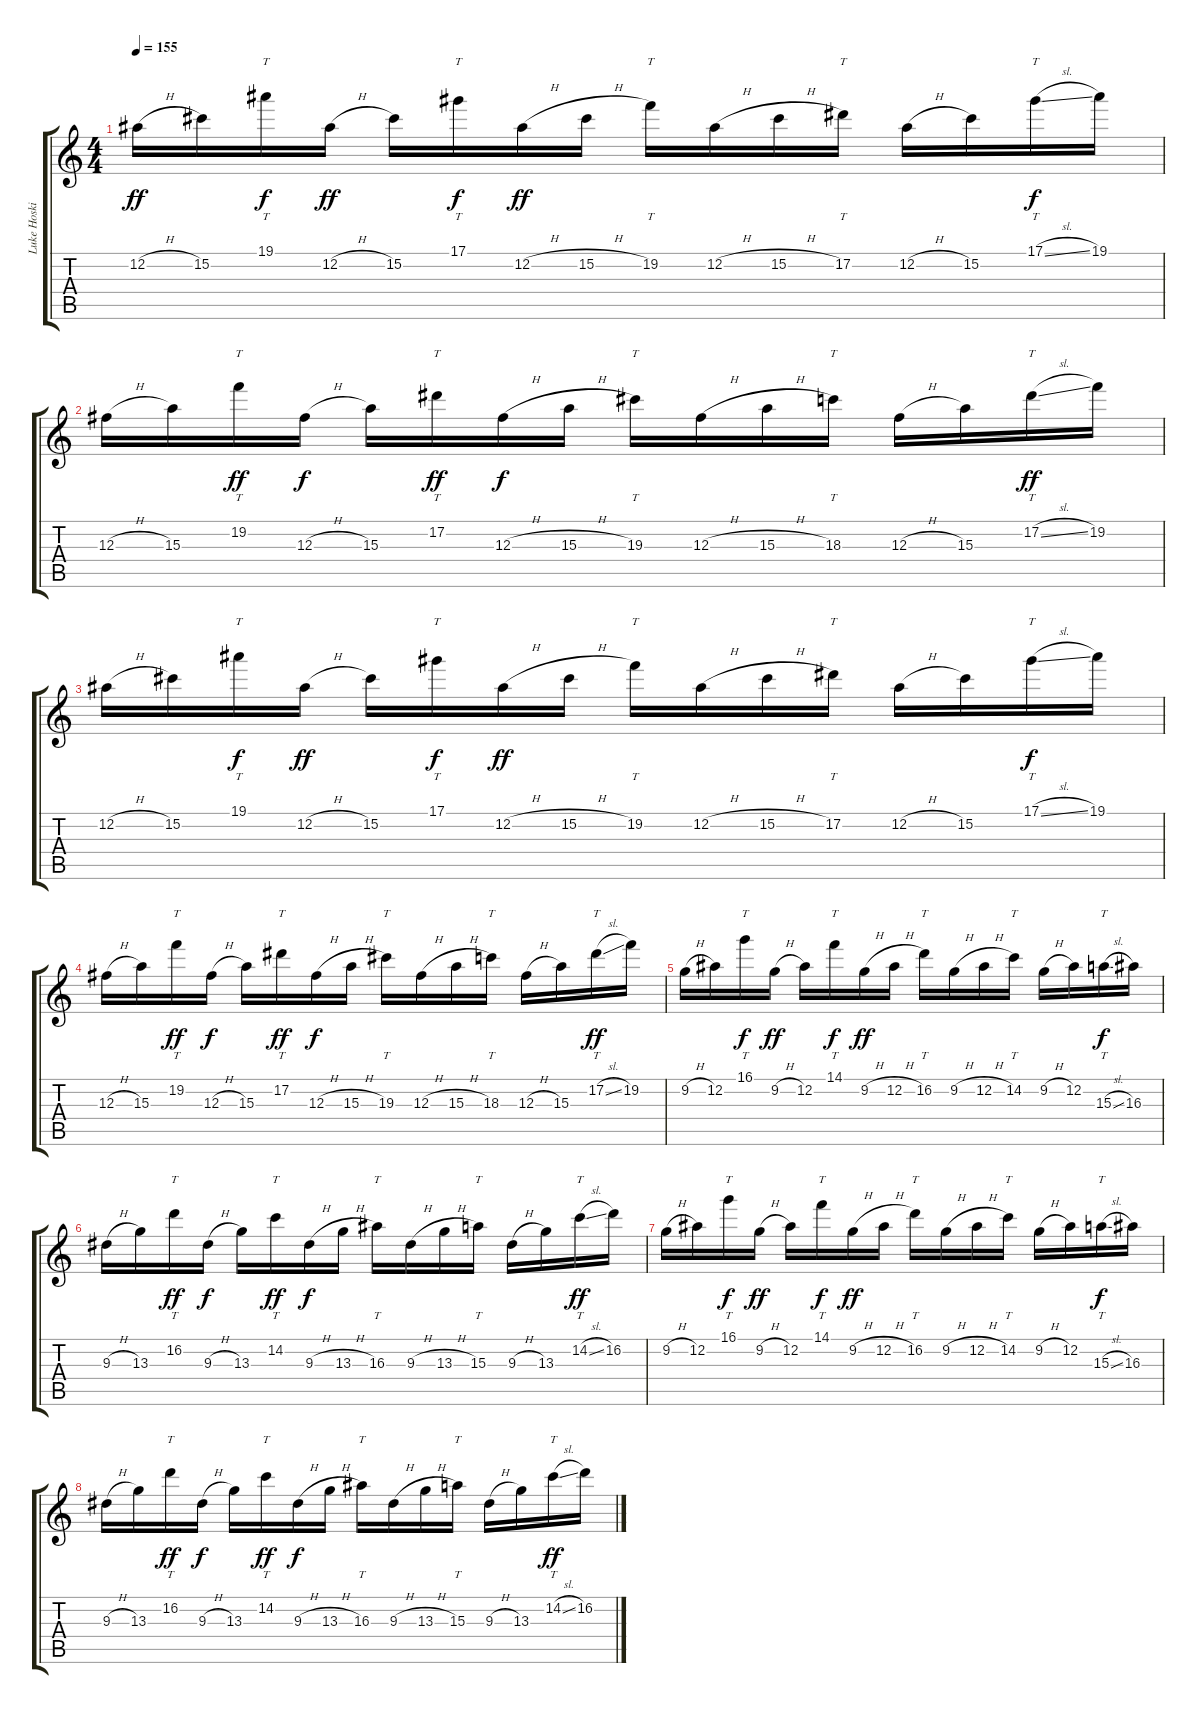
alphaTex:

\track ("Luke Hoskin - Lead Guitar" "Luke Hoski") {instrument overdrivenguitar}
\staff {score tabs}
\tuning (Eb4 Bb3 Gb3 Db3 Ab2 Eb2) {hide}
\ts (4 4)
\tempo 155
\clef g2
\ks c
12.2{h}.16{dy ff} 15.2.16 19.1.16{tt dy f} 12.2{h}.16{dy ff} 15.2.16 17.1.16{tt dy f} 12.2{h}.16{dy ff} 15.2{h}.16 19.2.16{tt} 12.2{h}.16 15.2{h}.16 17.2.16{tt} 12.2{h}.16 15.2.16 17.1{sl}.16{tt dy f} 19.1.16 |
12.3{h}.16 15.3.16 19.2.16{tt dy ff} 12.3{h}.16{dy f} 15.3.16 17.2.16{tt dy ff} 12.3{h}.16{dy f} 15.3{h}.16 19.3.16{tt} 12.3{h}.16 15.3{h}.16 18.3.16{tt} 12.3{h}.16 15.3.16 17.2{sl}.16{tt dy ff} 19.2.16 |
12.2{h}.16 15.2.16 19.1.16{tt dy f} 12.2{h}.16{dy ff} 15.2.16 17.1.16{tt dy f} 12.2{h}.16{dy ff} 15.2{h}.16 19.2.16{tt} 12.2{h}.16 15.2{h}.16 17.2.16{tt} 12.2{h}.16 15.2.16 17.1{sl}.16{tt dy f} 19.1.16 |
12.3{h}.16 15.3.16 19.2.16{tt dy ff} 12.3{h}.16{dy f} 15.3.16 17.2.16{tt dy ff} 12.3{h}.16{dy f} 15.3{h}.16 19.3.16{tt} 12.3{h}.16 15.3{h}.16 18.3.16{tt} 12.3{h}.16 15.3.16 17.2{sl}.16{tt dy ff} 19.2.16 |
9.2{h}.16 12.2.16 16.1.16{tt dy f} 9.2{h}.16{dy ff} 12.2.16 14.1.16{tt dy f} 9.2{h}.16{dy ff} 12.2{h}.16 16.2.16{tt} 9.2{h}.16 12.2{h}.16 14.2.16{tt} 9.2{h}.16 12.2.16 15.3{sl}.16{tt dy f} 16.3.16 |
9.3{h}.16 13.3.16 16.2.16{tt dy ff} 9.3{h}.16{dy f} 13.3.16 14.2.16{tt dy ff} 9.3{h}.16{dy f} 13.3{h}.16 16.3.16{tt} 9.3{h}.16 13.3{h}.16 15.3.16{tt} 9.3{h}.16 13.3.16 14.2{sl}.16{tt dy ff} 16.2.16 |
9.2{h}.16 12.2.16 16.1.16{tt dy f} 9.2{h}.16{dy ff} 12.2.16 14.1.16{tt dy f} 9.2{h}.16{dy ff} 12.2{h}.16 16.2.16{tt} 9.2{h}.16 12.2{h}.16 14.2.16{tt} 9.2{h}.16 12.2.16 15.3{sl}.16{tt dy f} 16.3.16 |
9.3{h}.16 13.3.16 16.2.16{tt dy ff} 9.3{h}.16{dy f} 13.3.16 14.2.16{tt dy ff} 9.3{h}.16{dy f} 13.3{h}.16 16.3.16{tt} 9.3{h}.16 13.3{h}.16 15.3.16{tt} 9.3{h}.16 13.3.16 14.2{sl}.16{tt dy ff} 16.2.16
